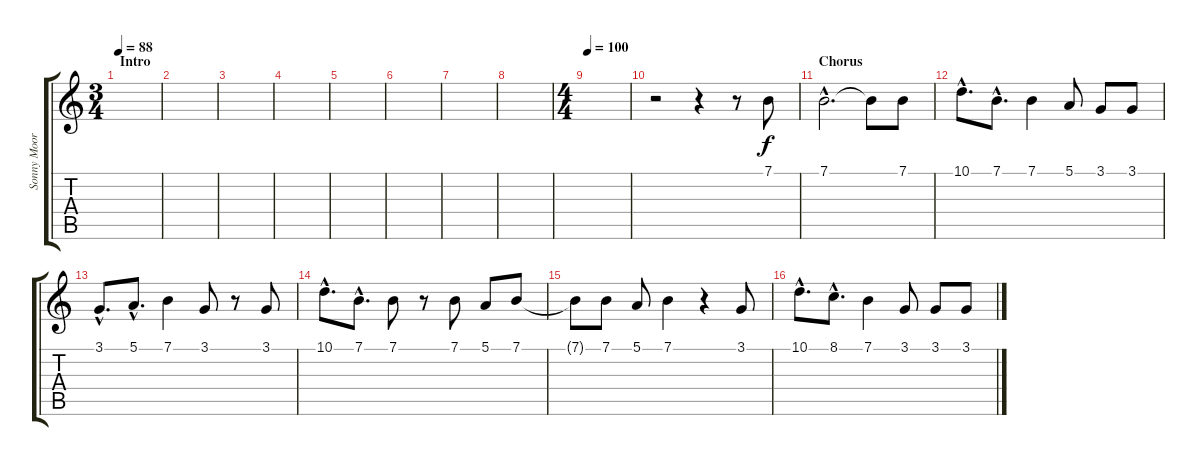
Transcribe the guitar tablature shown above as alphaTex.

\track ("Sonny Moore (Vocals)" "Sonny Moor") {instrument clarinet}
\staff {score tabs}
\tuning (E4 B3 G3 D3 A2 E2) {hide}
\ts (3 4)
\section ("" "Intro")
\tempo 88
\clef g2
\ks c
|
|
|
|
|
|
|
|
\ts (4 4)
\tempo 100
|
r.2 r.4 r.8 7.1.8 |
\section ("" "Chorus")
7.1{hac}.2{d} 7.1{t}.8 7.1.8 |
10.1{hac}.8{d} 7.1{hac}.8{d} 7.1.4 5.1.8 3.1.8 3.1.8 |
3.1{hac}.8{d} 5.1{hac}.8{d} 7.1.4 3.1.8 r.8 3.1.8 |
10.1{hac}.8{d} 7.1{hac}.8{d} 7.1.8 r.8 7.1.8 5.1.8 7.1.8 |
7.1{t}.8 7.1.8 5.1.8 7.1.4 r.4 3.1.8 |
10.1{hac}.8{d} 8.1{hac}.8{d} 7.1.4 3.1.8 3.1.8 3.1.8
